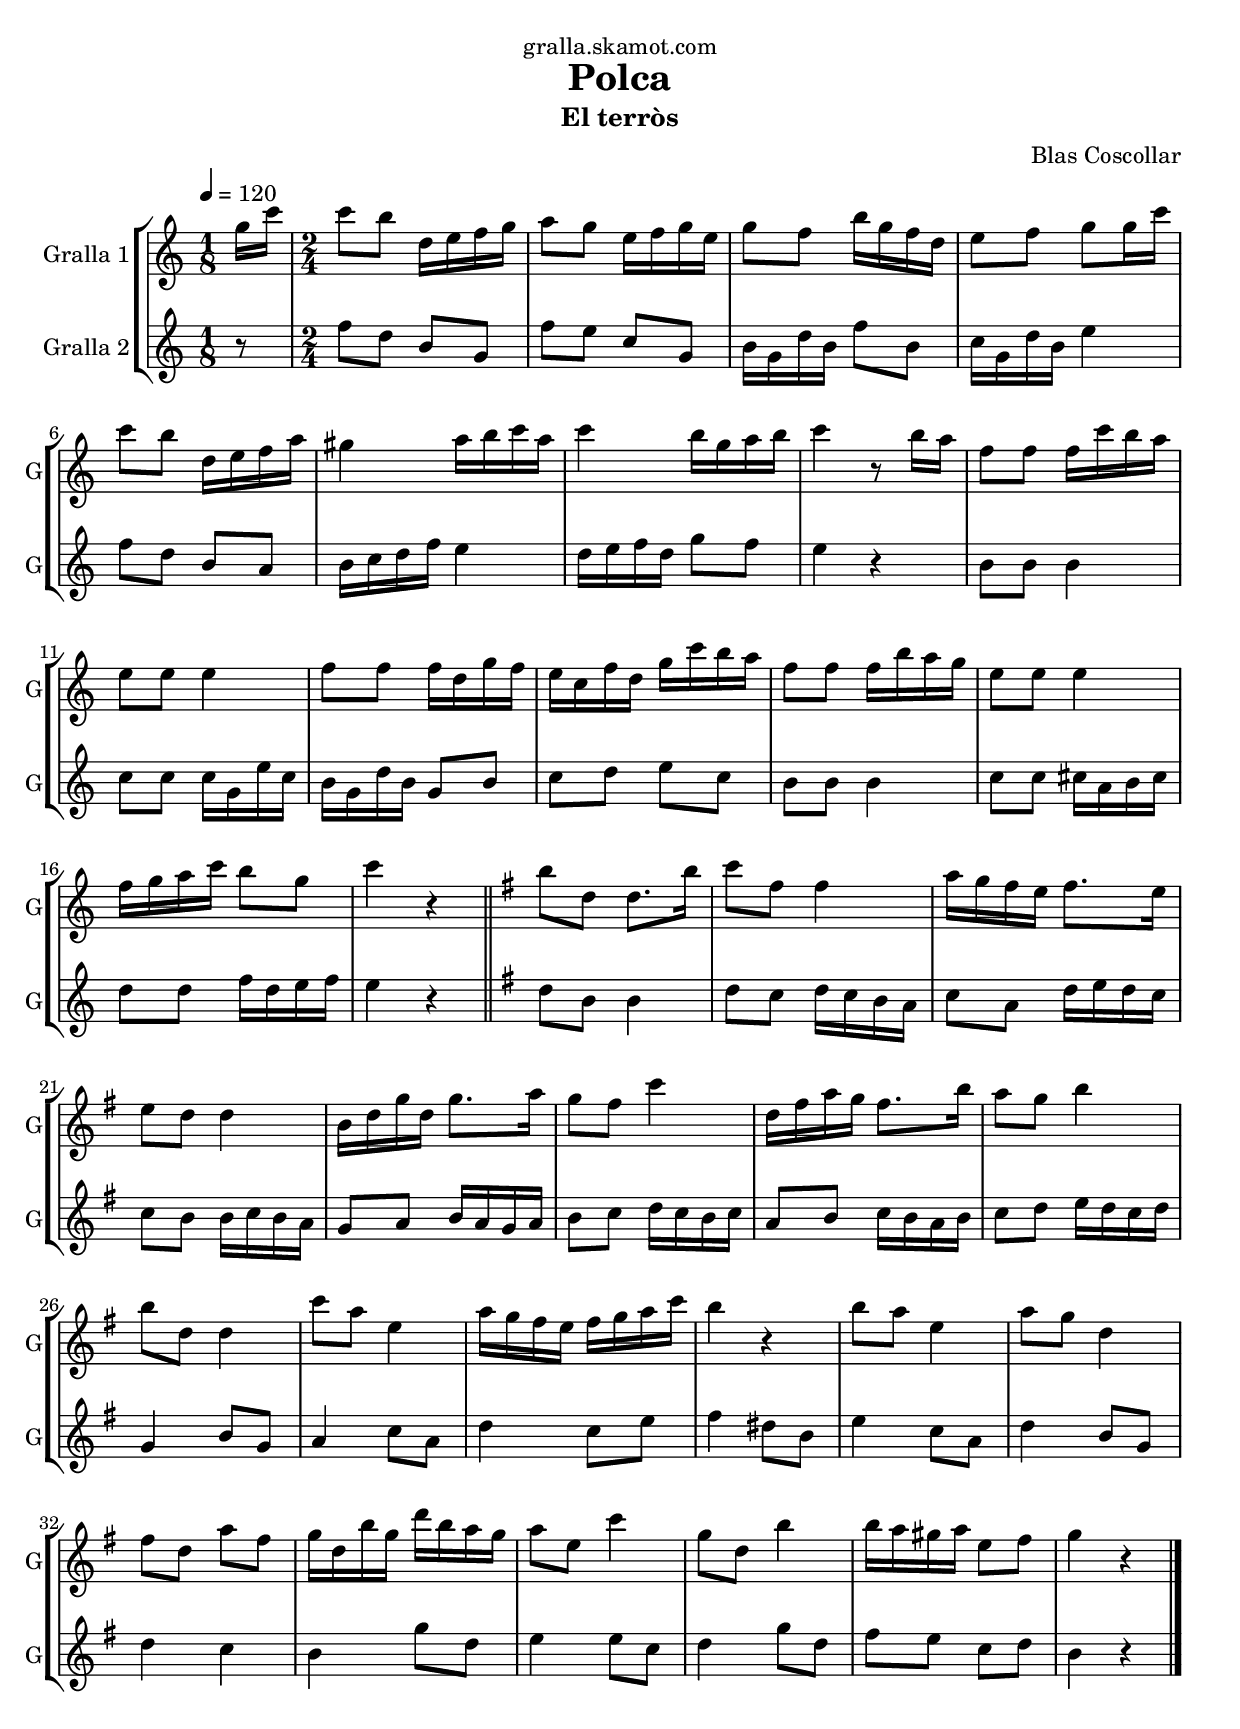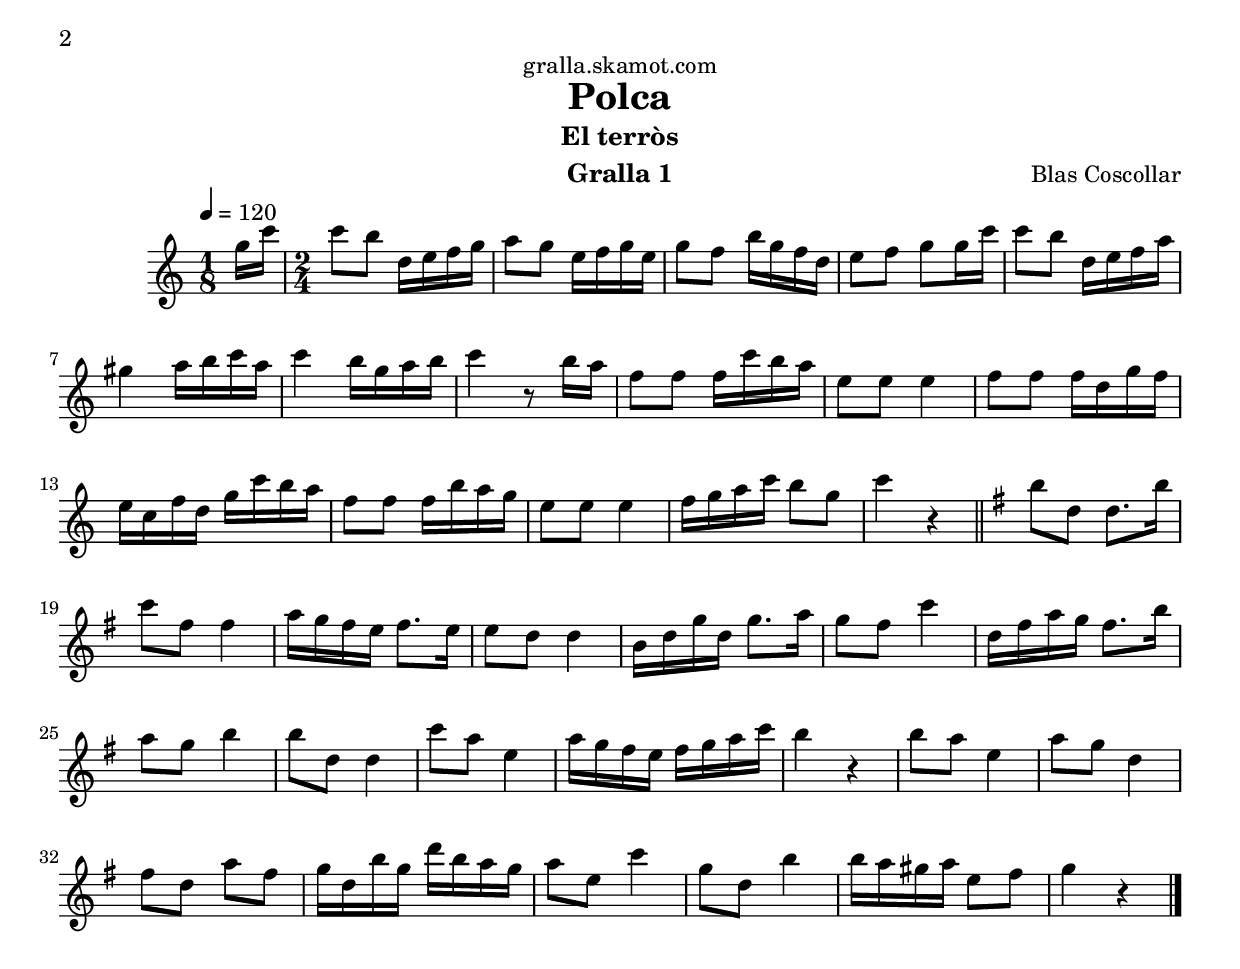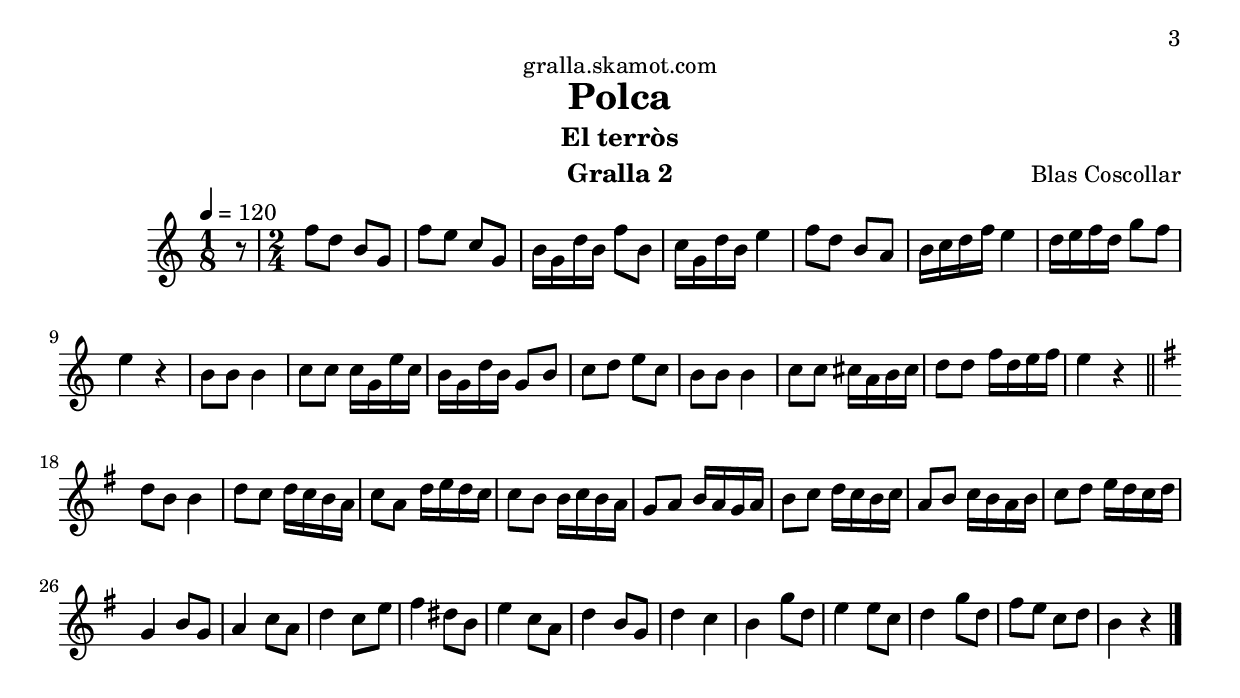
\version "2.16.2"

\header {
  dedication="gralla.skamot.com"
  title="Polca"
  subtitle="El terròs"
  subsubtitle=""
  poet=""
  meter=""
  piece=""
  composer="Blas Coscollar"
  arranger=""
  opus=""
  instrument=""
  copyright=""
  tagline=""
}

liniaroAa =
\relative g''
{
  \tempo 4=120
  \clef treble
  \key c \major
  \time 1/8
  g16 c  |
  \time 2/4   c8 b d,16 e f g  |
  a8 g e16 f g e  |
  g8 f b16 g f d  |
  %05
  e8 f g g16 c  |
  c8 b d,16 e f a  |
  gis4 a16 b c a  |
  c4 b16 g a b  |
  c4 r8 b16 a  |
  %10
  f8 f f16 c' b a  |
  e8 e e4  |
  f8 f f16 d g f  |
  e16 c f d g c b a  |
  f8 f f16 b a g  |
  %15
  e8 e e4  |
  f16 g a c b8 g  |
  c4 r  \bar "||"
  \key g \major   b8 d, d8. b'16  |
  c8 fis, fis4  |
  %20
  a16 g fis e fis8. e16  |
  e8 d d4  |
  b16 d g d g8. a16  |
  g8 fis c'4  |
  d,16 fis a g fis8. b16  |
  %25
  a8 g b4  |
  b8 d, d4  |
  c'8 a e4  |
  a16 g fis e fis g a c  |
  b4 r  |
  %30
  b8 a e4  |
  a8 g d4  |
  fis8 d a' fis  |
  g16 d b' g d' b a g  |
  a8 e c'4  |
  %35
  g8 d b'4  |
  b16 a gis a e8 fis  |
  g4 r  \bar "|."
}

liniaroAb =
\relative f''
{
  \tempo 4=120
  \clef treble
  \key c \major
  \time 1/8
  r8  |
  \time 2/4   f8 d b g  |
  f'8 e c g  |
  b16 g d' b f'8 b,  |
  %05
  c16 g d' b e4  |
  f8 d b a  |
  b16 c d f e4  |
  d16 e f d g8 f  |
  e4 r  |
  %10
  b8 b b4  |
  c8 c c16 g e' c  |
  b16 g d' b g8 b  |
  c8 d e c  |
  b8 b b4  |
  %15
  c8 c cis16 a b cis  |
  d8 d f16 d e f  |
  e4 r  \bar "||"
  \key g \major   d8 b b4  |
  d8 c d16 c b a  |
  %20
  c8 a d16 e d c  |
  c8 b b16 c b a  |
  g8 a b16 a g a  |
  b8 c d16 c b c  |
  a8 b c16 b a b  |
  %25
  c8 d e16 d c d  |
  g,4 b8 g  |
  a4 c8 a  |
  d4 c8 e  |
  fis4 dis8 b  |
  %30
  e4 c8 a  |
  d4 b8 g  |
  d'4 c  |
  b4 g'8 d  |
  e4 e8 c  |
  %35
  d4 g8 d  |
  fis8 e c d  |
  b4 r  \bar "|."
}

\bookpart {
  \score {
    \new StaffGroup {
      \override Score.RehearsalMark #'self-alignment-X = #LEFT
      <<
        \new Staff \with {instrumentName = #"Gralla 1" shortInstrumentName = #"G"} \liniaroAa
        \new Staff \with {instrumentName = #"Gralla 2" shortInstrumentName = #"G"} \liniaroAb
      >>
    }
    \layout {}
  }
  \score { \unfoldRepeats
    \new StaffGroup {
      \override Score.RehearsalMark #'self-alignment-X = #LEFT
      <<
        \new Staff \with {instrumentName = #"Gralla 1" shortInstrumentName = #"G"} \liniaroAa
        \new Staff \with {instrumentName = #"Gralla 2" shortInstrumentName = #"G"} \liniaroAb
      >>
    }
    \midi {
      \set Staff.midiInstrument = "oboe"
      \set DrumStaff.midiInstrument = "drums"
    }
  }
}

\bookpart {
  \header {instrument="Gralla 1"}
  \score {
    \new StaffGroup {
      \override Score.RehearsalMark #'self-alignment-X = #LEFT
      <<
        \new Staff \liniaroAa
      >>
    }
    \layout {}
  }
  \score { \unfoldRepeats
    \new StaffGroup {
      \override Score.RehearsalMark #'self-alignment-X = #LEFT
      <<
        \new Staff \liniaroAa
      >>
    }
    \midi {
      \set Staff.midiInstrument = "oboe"
      \set DrumStaff.midiInstrument = "drums"
    }
  }
}

\bookpart {
  \header {instrument="Gralla 2"}
  \score {
    \new StaffGroup {
      \override Score.RehearsalMark #'self-alignment-X = #LEFT
      <<
        \new Staff \liniaroAb
      >>
    }
    \layout {}
  }
  \score { \unfoldRepeats
    \new StaffGroup {
      \override Score.RehearsalMark #'self-alignment-X = #LEFT
      <<
        \new Staff \liniaroAb
      >>
    }
    \midi {
      \set Staff.midiInstrument = "oboe"
      \set DrumStaff.midiInstrument = "drums"
    }
  }
}

